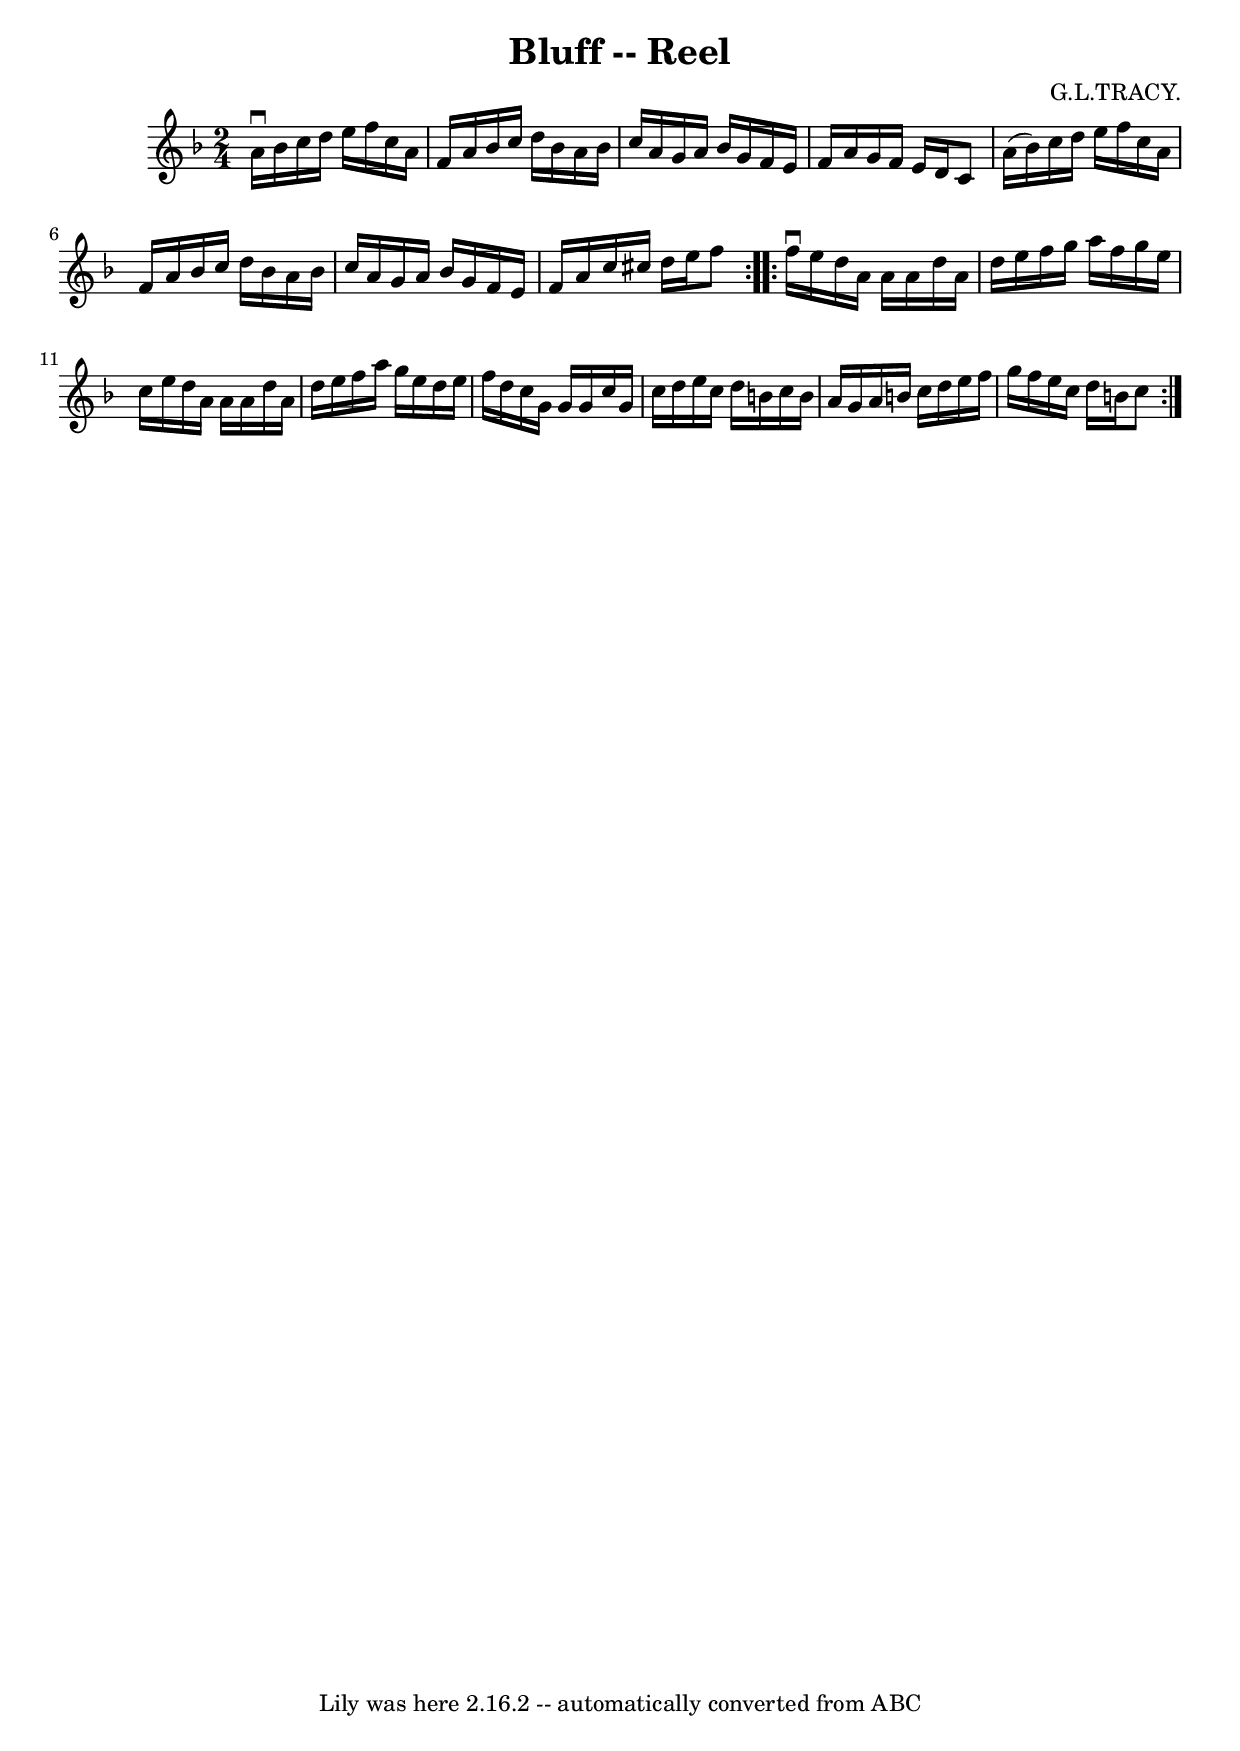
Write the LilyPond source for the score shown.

\version "2.16.2"
\include "Mammoth.ily"
\header {
  %% book = "Ryan's Mammoth Collection"
  composer = "G.L.TRACY."
  crossRefNumber = "1"
  footnotes = "\\\\278"
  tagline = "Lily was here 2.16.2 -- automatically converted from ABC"
  title = "Bluff -- Reel"

}
voicedefault =  {



  \repeat volta 2 {

    \time 2/4 
    \key f \major
    a'16^\downbow bes'16  |
    c''16 d''16  
    e''16 f''16 c''16 a'16 f'16 a'16    |
    bes'16 c''16 
    d''16 bes'16 a'16 bes'16 c''16 a'16    |
    g'16    
    a'16 bes'16 g'16 f'16 e'16 f'16 a'16    |
    g'16    
    f'16 e'16 d'16 c'8 a'16 (bes'16)   |
    c''16    
    d''16 e''16 f''16 c''16 a'16 f'16 a'16    |
    bes'16   
    c''16 d''16 bes'16 a'16 bes'16 c''16 a'16    |
    g'16 
    a'16 bes'16 g'16 f'16 e'16 f'16 a'16    |
    c''16   
    cis''16 d''16 e''16 f''8  
  }     
  \repeat volta 2 {
    f''16^\downbow   
    e''16  |
    d''16 a'16 a'16 a'16 d''16 a'16 d''16    
    e''16    |
    f''16 g''16 a''16 f''16 g''16 e''16 c''16 
    e''16    |
    d''16 a'16 a'16 a'16 d''16 a'16 d''16  
    e''16    |
    f''16 a''16 g''16 e''16 d''16 e''16    
    f''16 d''16    |
    c''16 g'16 g'16 g'16 c''16 g'16   
    c''16 d''16    |
    e''16 c''16 d''16 b'16 c''16 b'16  
    a'16 g'16    |
    a'16 b'16 c''16 d''16 e''16 f''16   
    g''16 f''16    |
    e''16 c''16 d''16 b'16 c''8  
  }   

}

\score{
  <<

    \context Staff="default"
    {
      \voicedefault 
      
    }

  >>
  \layout {
    
  }
  \midi {
  }

}
